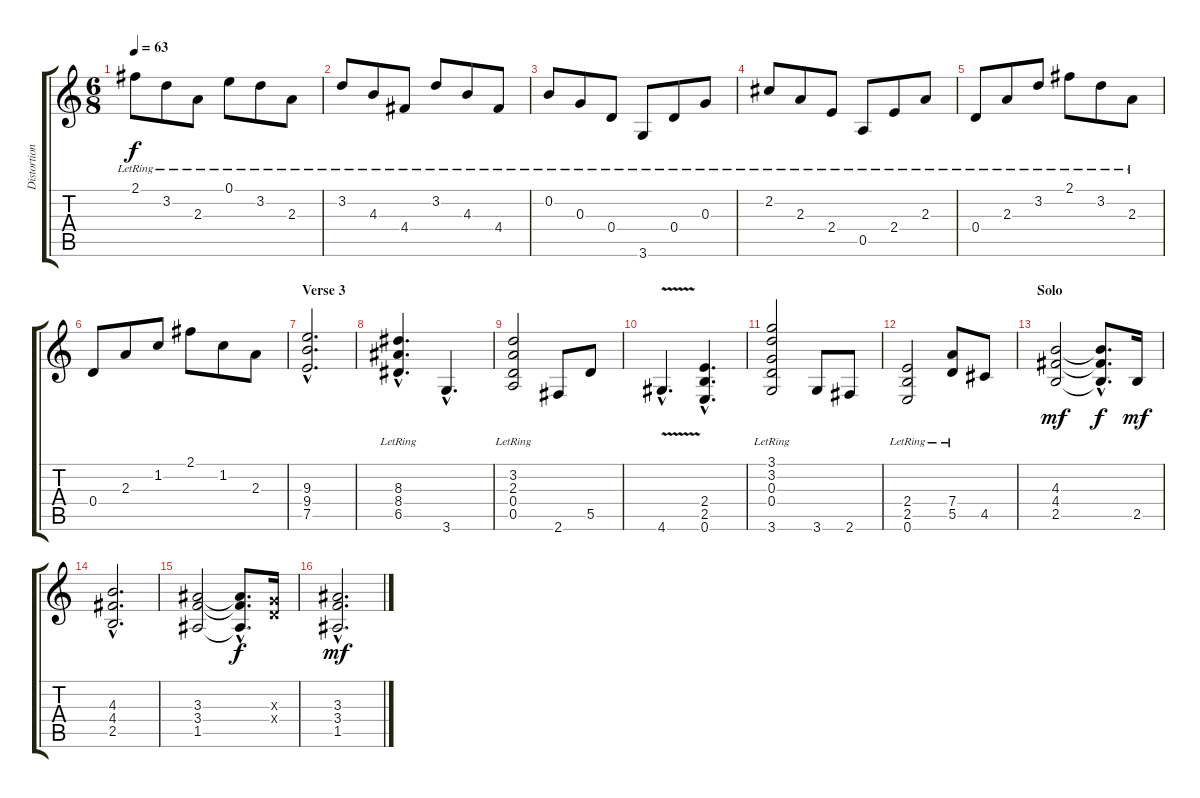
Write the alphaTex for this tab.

\track ("Distortion Guitar" "Distortion") {instrument distortionguitar}
\staff {score tabs}
\tuning (E4 B3 G3 D3 A2 E2) {hide}
\ts (6 8)
\tempo 63
\clef g2
\ks c
2.1{lr}.8{dy f} 3.2{lr}.8 2.3{lr}.8 0.1{lr}.8 3.2{lr}.8 2.3{lr}.8 |
3.2{lr}.8 4.3{lr}.8 4.4{lr}.8 3.2{lr}.8 4.3{lr}.8 4.4{lr}.8 |
0.2{lr}.8 0.3{lr}.8 0.4{lr}.8 3.6{lr}.8 0.4{lr}.8 0.3{lr}.8 |
2.2{lr}.8 2.3{lr}.8 2.4{lr}.8 0.5{lr}.8 2.4{lr}.8 2.3{lr}.8 |
0.4{lr}.8 2.3{lr}.8 3.2{lr}.8 2.1{lr}.8 3.2{lr}.8 2.3{lr}.8 |
0.4.8 2.3.8 1.2.8 2.1.8 1.2.8 2.3.8 |
\section ("" "Verse 3")
(9.3{hac} 9.4{hac} 7.5{hac}).2{d volume 15} |
(8.3{hac lr} 8.4{hac lr} 6.5{hac lr}).4{d} 3.6{hac}.4{d} |
(3.2{lr} 2.3{lr} 0.4{lr} 0.5{lr}).2 2.6.8 5.5.8 |
4.6{v hac}.4{d} (2.4{hac} 2.5{hac} 0.6{hac}).4{d} |
(3.1{lr} 3.2{lr} 0.3{lr} 0.4{lr} 3.6{lr}).2 3.6.8 2.6.8 |
(2.4{lr} 2.5{lr} 0.6{lr}).2 (7.4{lr} 5.5).8 4.5.8 |
\section ("" "Solo")
(4.3 4.4 2.5).2{dy mf volume 12} (4.3{hac t} 4.4{hac t} 2.5{hac t}).8{d dy f} 2.5.16{dy mf} |
(4.3{hac} 4.4{hac} 2.5{hac}).2{d} |
(3.3 3.4 1.5).2 (3.3{hac t} 3.4{hac t} 1.5{hac t}).8{d dy f} (0.3{x} 0.4{x}).16 |
(3.3{hac} 3.4{hac} 1.5{hac}).2{d dy mf}
